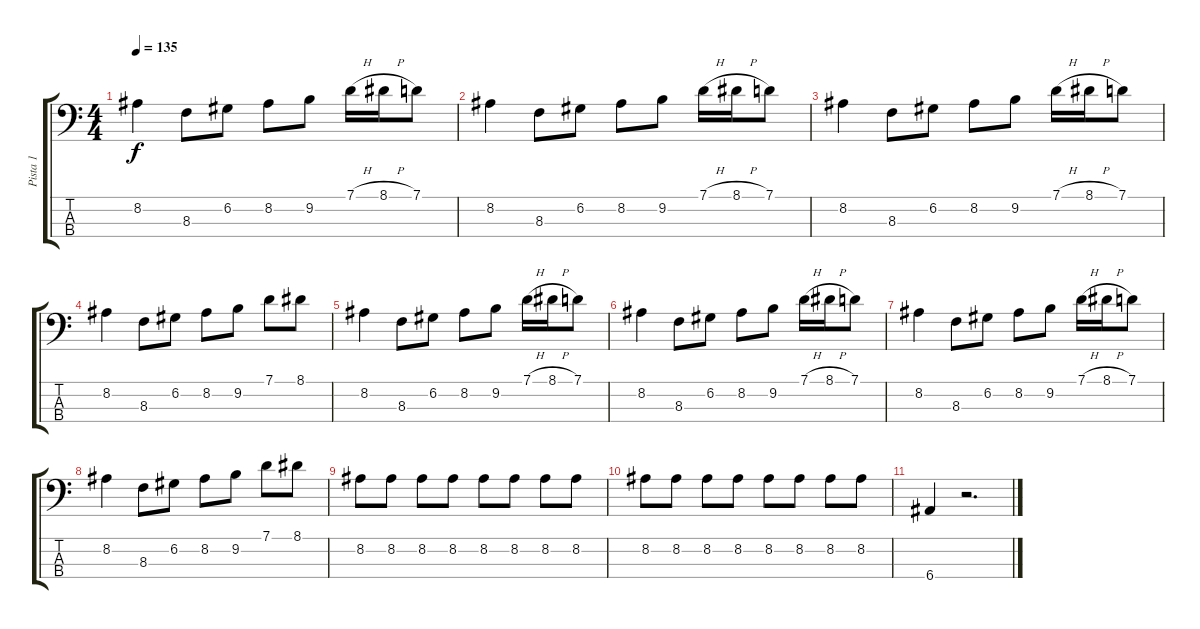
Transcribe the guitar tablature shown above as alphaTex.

\track ("Pista 1" "Pista 1") {instrument electricbasspick}
\staff {score tabs}
\tuning (G2 D2 A1 E1) {hide}
\ts (4 4)
\tempo 135
\clef f4
\ks c
8.2.4{dy f} 8.3.8 6.2.8 8.2.8 9.2.8 7.1{h}.16 8.1{h}.16 7.1.8 |
8.2.4 8.3.8 6.2.8 8.2.8 9.2.8 7.1{h}.16 8.1{h}.16 7.1.8 |
8.2.4 8.3.8 6.2.8 8.2.8 9.2.8 7.1{h}.16 8.1{h}.16 7.1.8 |
8.2.4 8.3.8 6.2.8 8.2.8 9.2.8 7.1.8 8.1.8 |
8.2.4 8.3.8 6.2.8 8.2.8 9.2.8 7.1{h}.16 8.1{h}.16 7.1.8 |
8.2.4 8.3.8 6.2.8 8.2.8 9.2.8 7.1{h}.16 8.1{h}.16 7.1.8 |
8.2.4 8.3.8 6.2.8 8.2.8 9.2.8 7.1{h}.16 8.1{h}.16 7.1.8 |
8.2.4 8.3.8 6.2.8 8.2.8 9.2.8 7.1.8 8.1.8 |
8.2.8 8.2.8 8.2.8 8.2.8 8.2.8 8.2.8 8.2.8 8.2.8 |
8.2.8 8.2.8 8.2.8 8.2.8 8.2.8 8.2.8 8.2.8 8.2.8 |
6.4.4 r.2{d}
